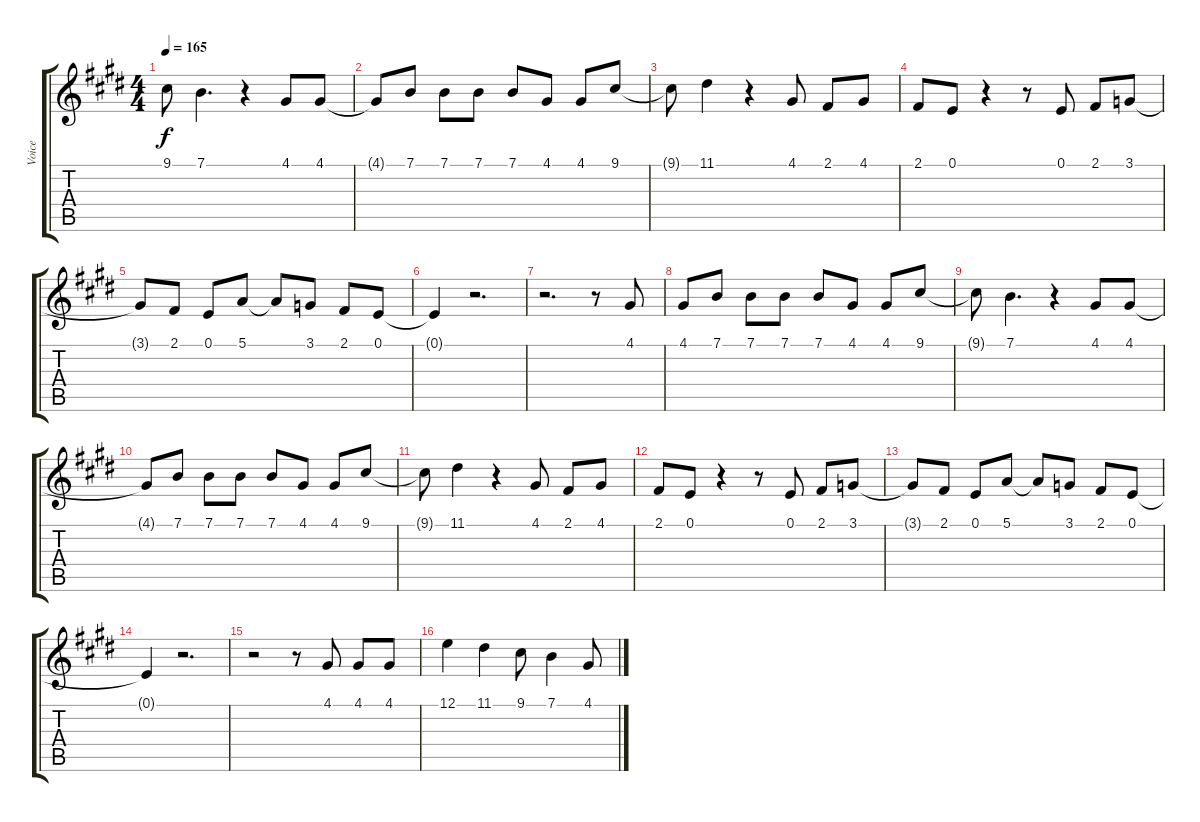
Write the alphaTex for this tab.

\track ("Voice" "Voice") {instrument altosax}
\staff {score tabs}
\tuning (E4 B3 G3 D3 A2 E2) {hide}
\ts (4 4)
\tempo 165
\clef g2
\ks e
9.1{t}.8{dy f} 7.1.4{d} r.4 4.1.8 4.1.8 |
4.1{t}.8 7.1.8 7.1.8 7.1.8 7.1.8 4.1.8 4.1.8 9.1.8 |
9.1{t}.8 11.1.4 r.4 4.1.8 2.1.8 4.1.8 |
2.1.8 0.1.8 r.4 r.8 0.1.8 2.1.8 3.1.8 |
3.1{t}.8 2.1.8 0.1.8 5.1.8 5.1{t}.8 3.1.8 2.1.8 0.1.8 |
0.1{t}.4 r.2{d} |
r.2{d} r.8 4.1.8 |
4.1.8 7.1.8 7.1.8 7.1.8 7.1.8 4.1.8 4.1.8 9.1.8 |
9.1{t}.8 7.1.4{d} r.4 4.1.8 4.1.8 |
4.1{t}.8 7.1.8 7.1.8 7.1.8 7.1.8 4.1.8 4.1.8 9.1.8 |
9.1{t}.8 11.1.4 r.4 4.1.8 2.1.8 4.1.8 |
2.1.8 0.1.8 r.4 r.8 0.1.8 2.1.8 3.1.8 |
3.1{t}.8 2.1.8 0.1.8 5.1.8 5.1{t}.8 3.1.8 2.1.8 0.1.8 |
0.1{t}.4 r.2{d} |
r.2 r.8 4.1.8 4.1.8 4.1.8 |
12.1.4 11.1.4 9.1.8 7.1.4 4.1.8
